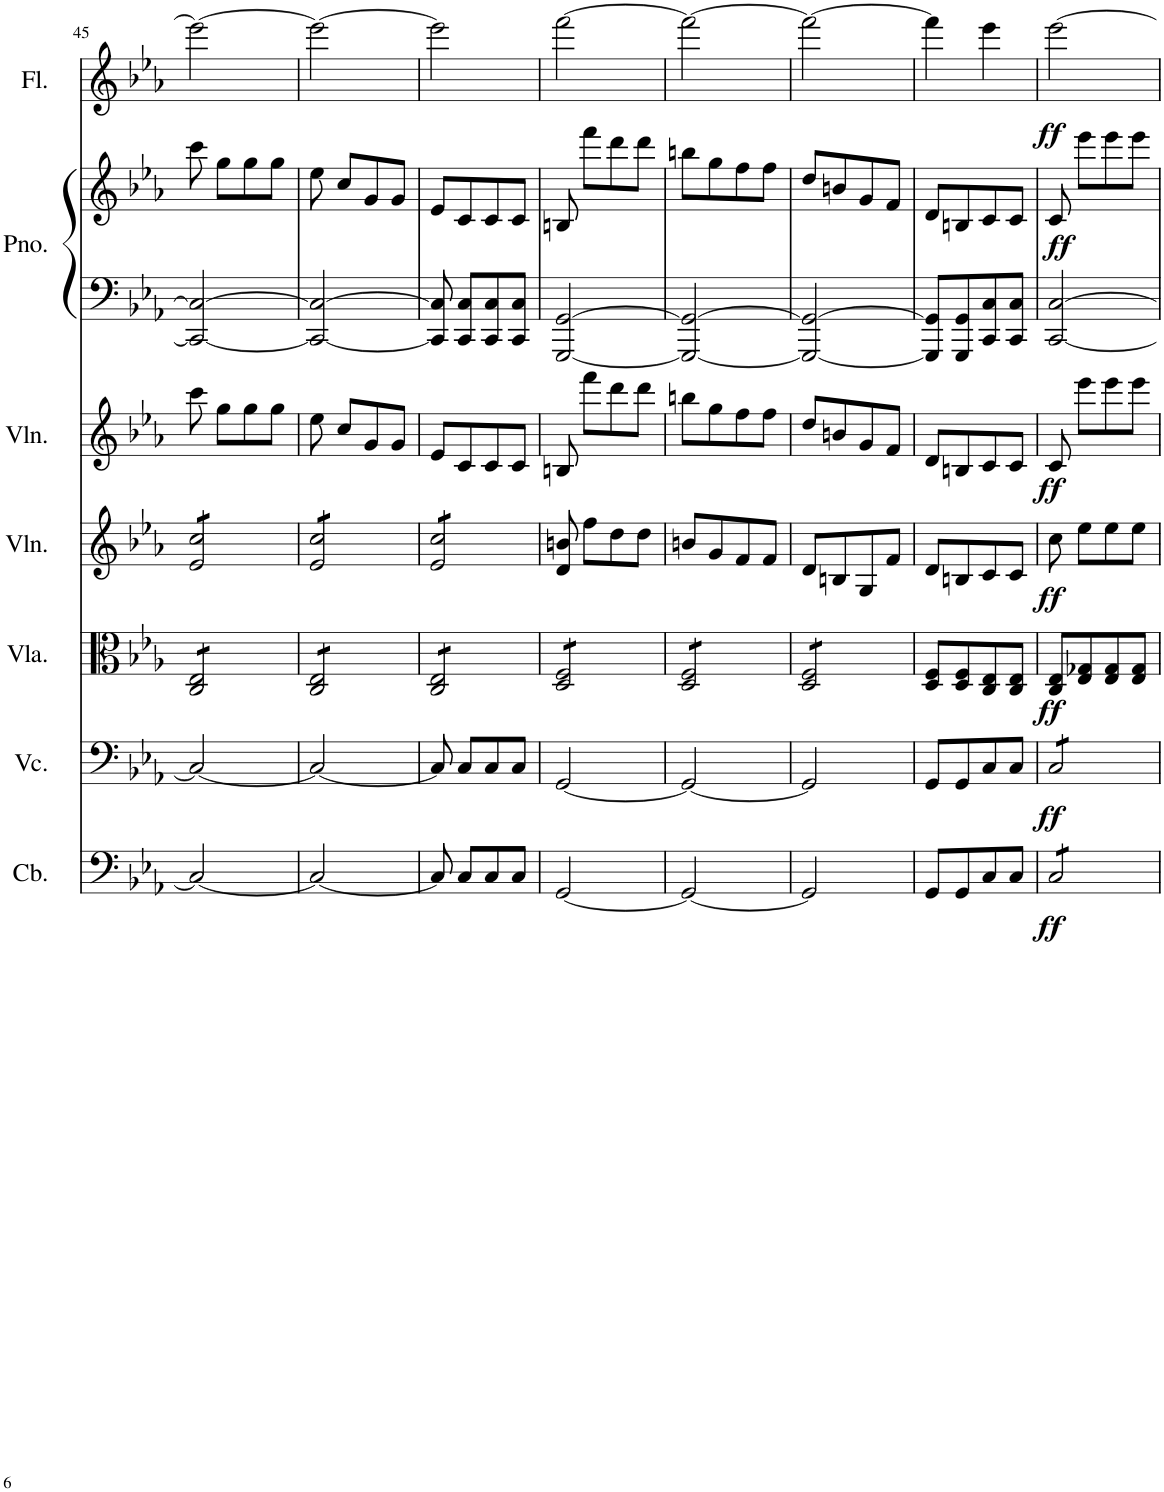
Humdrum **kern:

**kern	**dynam	**kern	**dynam	**kern	**dynam	**kern	**dynam	**kern	**dynam	**kern	**kern	**dynam	**kern	**dynam
*part7	*part7	*part6	*part6	*part5	*part5	*part4	*part4	*part3	*part3	*part2	*part2	*part2	*part1	*part1
*staff8	*staff8	*staff7	*staff7	*staff6	*staff6	*staff5	*staff5	*staff4	*staff4	*staff3	*staff2	*staff2/3	*staff1	*staff1
*I"Contrabass	*	*I"Violoncello	*	*I"Viola	*	*I"Violin	*	*I"Violin	*	*I"Piano	*	*	*I"Flute	*
*I'Cb.	*	*I'Vc.	*	*I'Vla.	*	*I'Vln.	*	*I'Vln.	*	*I'Pno.	*	*	*I'Fl.	*
!!LO:PB:g=z
*clefF4	*	*clefF4	*	*clefC3	*	*clefG2	*	*clefG2	*	*clefF4	*clefG2	*	*clefG2	*
*Trd7c12	*	*	*	*	*	*	*	*	*	*	*	*	*	*
*k[b-e-a-]	*	*k[b-e-a-]	*	*k[b-e-a-]	*	*k[b-e-a-]	*	*k[b-e-a-]	*	*k[b-e-a-]	*k[b-e-a-]	*	*k[b-e-a-]	*
*M2/4	*	*M2/4	*	*M2/4	*	*M2/4	*	*M2/4	*	*M2/4	*M2/4	*	*M2/4	*
=45	=45	=45	=45	=45	=45	=45	=45	=45	=45	=45	=45	=45	=45	=45
*	*	*	*	*tremolo	*	*	*	*	*	*	*	*	*	*
*	*	*	*	*	*	*tremolo	*	*	*	*	*	*	*	*
2C/_	.	2C/_	.	8C/ 8E-/L	.	8e-/ 8cc/L	.	8ccc\	.	2CC/_ 2C/_	8ccc\	.	2eee-\_	.
.	.	.	.	8C/ 8E-/	.	8e-/ 8cc/	.	8gg\L	.	.	8gg\L	.	.	.
.	.	.	.	8C/ 8E-/	.	8e-/ 8cc/	.	8gg\	.	.	8gg\	.	.	.
.	.	.	.	8C/ 8E-/J	.	8e-/ 8cc/J	.	8gg\J	.	.	8gg\J	.	.	.
=46	=46	=46	=46	=46	=46	=46	=46	=46	=46	=46	=46	=46	=46	=46
2C/_	.	2C/_	.	8C/ 8E-/L	.	8e-/ 8cc/L	.	8ee-\	.	2CC/_ 2C/_	8ee-\	.	2eee-\_	.
.	.	.	.	8C/ 8E-/	.	8e-/ 8cc/	.	8cc/L	.	.	8cc/L	.	.	.
.	.	.	.	8C/ 8E-/	.	8e-/ 8cc/	.	8g/	.	.	8g/	.	.	.
.	.	.	.	8C/ 8E-/J	.	8e-/ 8cc/J	.	8g/J	.	.	8g/J	.	.	.
=47	=47	=47	=47	=47	=47	=47	=47	=47	=47	=47	=47	=47	=47	=47
8C/]	.	8C/]	.	8C/ 8E-/L	.	8e-/ 8cc/L	.	8e-/L	.	8CC/] 8C/]	8e-/L	.	2eee-\]	.
8C/L	.	8C/L	.	8C/ 8E-/	.	8e-/ 8cc/	.	8c/	.	8CC/ 8C/L	8c/	.	.	.
8C/	.	8C/	.	8C/ 8E-/	.	8e-/ 8cc/	.	8c/	.	8CC/ 8C/	8c/	.	.	.
8C/J	.	8C/J	.	8C/ 8E-/J	.	8e-/ 8cc/J	.	8c/J	.	8CC/ 8C/J	8c/J	.	.	.
*	*	*	*	*	*	*Xtremolo	*	*	*	*	*	*	*	*
=48	=48	=48	=48	=48	=48	=48	=48	=48	=48	=48	=48	=48	=48	=48
[2GG/	.	[2GG/	.	8D/ 8F/L	.	8d/ 8bn/	.	8Bn/	.	[2GGG/ [2GG/	8Bn/	.	[2fff\	.
.	.	.	.	8D/ 8F/	.	8ff\L	.	8fff\L	.	.	8fff\L	.	.	.
.	.	.	.	8D/ 8F/	.	8dd\	.	8ddd\	.	.	8ddd\	.	.	.
.	.	.	.	8D/ 8F/J	.	8dd\J	.	8ddd\J	.	.	8ddd\J	.	.	.
=49	=49	=49	=49	=49	=49	=49	=49	=49	=49	=49	=49	=49	=49	=49
2GG/_	.	2GG/_	.	8D/ 8F/L	.	8bn/L	.	8bbn\L	.	2GGG/_ 2GG/_	8bbn\L	.	2fff\_	.
.	.	.	.	8D/ 8F/	.	8g/	.	8gg\	.	.	8gg\	.	.	.
.	.	.	.	8D/ 8F/	.	8f/	.	8ff\	.	.	8ff\	.	.	.
.	.	.	.	8D/ 8F/J	.	8f/J	.	8ff\J	.	.	8ff\J	.	.	.
=50	=50	=50	=50	=50	=50	=50	=50	=50	=50	=50	=50	=50	=50	=50
2GG/]	.	2GG/]	.	8D/ 8F/L	.	8d/L	.	8dd/L	.	2GGG/_ 2GG/_	8dd/L	.	2fff\_	.
.	.	.	.	8D/ 8F/	.	8Bn/	.	8bn/	.	.	8bn/	.	.	.
.	.	.	.	8D/ 8F/	.	8G/	.	8g/	.	.	8g/	.	.	.
.	.	.	.	8D/ 8F/J	.	8f/J	.	8f/J	.	.	8f/J	.	.	.
*	*	*	*	*Xtremolo	*	*	*	*	*	*	*	*	*	*
=51	=51	=51	=51	=51	=51	=51	=51	=51	=51	=51	=51	=51	=51	=51
8GG/L	.	8GG/L	.	8D/ 8F/L	.	8d/L	.	8d/L	.	8GGG/] 8GG/]L	8d/L	.	4fff\]	.
8GG/	.	8GG/	.	8D/ 8F/	.	8Bn/	.	8Bn/	.	8GGG/ 8GG/	8Bn/	.	.	.
8C/	.	8C/	.	8C/ 8E-/	.	8c/	.	8c/	.	8CC/ 8C/	8c/	.	4eee-\	.
8C/J	.	8C/J	.	8C/ 8E-/J	.	8c/J	.	8c/J	.	8CC/ 8C/J	8c/J	.	.	.
=52	=52	=52	=52	=52	=52	=52	=52	=52	=52	=52	=52	=52	=52	=52
!	!LO:DY:b	!	!LO:DY:b	!	!LO:DY:b	!	!LO:DY:b	!	!LO:DY:b	!	!	!LO:DY:b	!	!LO:DY:b
*tremolo	*	*	*	*	*	*	*	*	*	*	*	*	*	*
*	*	*tremolo	*	*	*	*	*	*	*	*	*	*	*	*
8C/L	ff	8C/L	ff	8C/ 8E-/L	ff	8cc\	ff	8c/	ff	[2CC/ [2C/	8c/	ff	[2eee-\	ff
8C/	.	8C/	.	8E-/ 8G-X/	.	8ee-\L	.	8eee-\L	.	.	8eee-\L	.	.	.
8C/	.	8C/	.	8E-/ 8G-/	.	8ee-\	.	8eee-\	.	.	8eee-\	.	.	.
8C/J	.	8C/J	.	8E-/ 8G-/J	.	8ee-\J	.	8eee-\J	.	.	8eee-\J	.	.	.
*	*	*Xtremolo	*	*	*	*	*	*	*	*	*	*	*	*
*Xtremolo	*	*	*	*	*	*	*	*	*	*	*	*	*	*
=	=	=	=	=	=	=	=	=	=	=	=	=	=	=
*-	*-	*-	*-	*-	*-	*-	*-	*-	*-	*-	*-	*-	*-	*-
